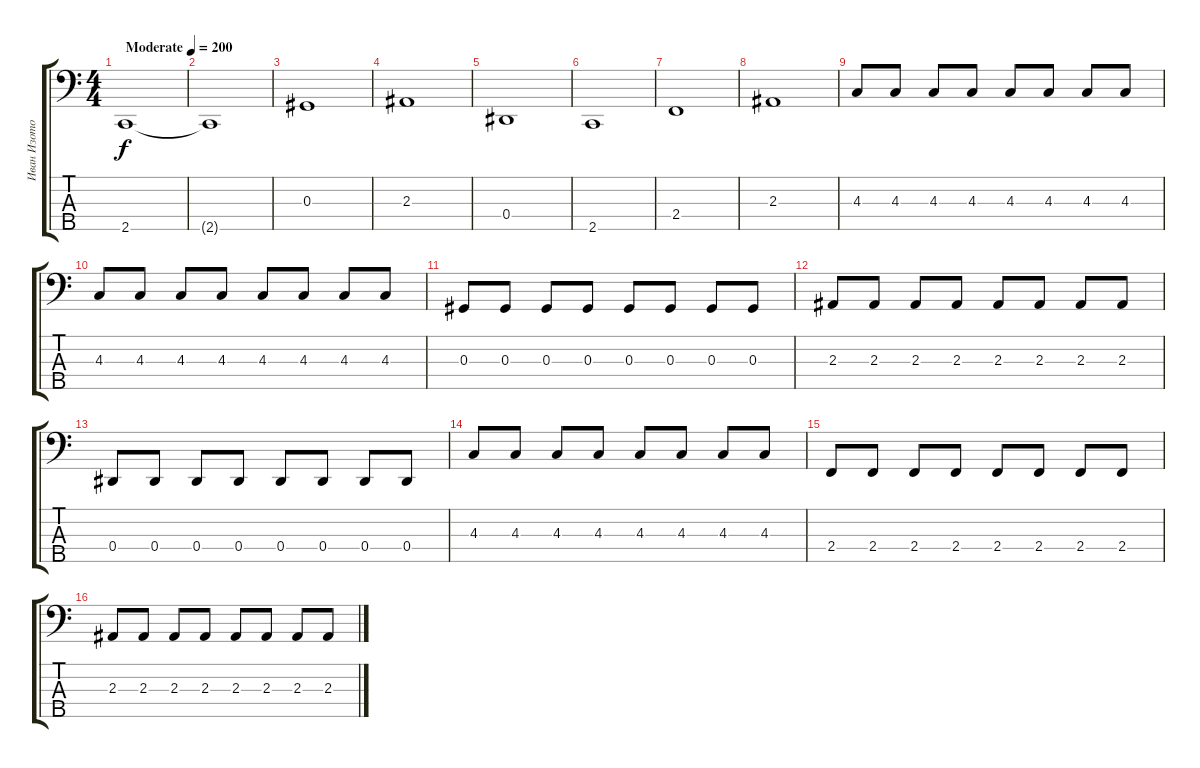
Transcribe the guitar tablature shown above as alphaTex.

\track ("Иван Изотов" "Иван Изото") {instrument electricbasspick}
\staff {score tabs}
\tuning (Gb2 Db2 Ab1 Eb1 Bb0) {hide}
\ts (4 4)
\tempo (200 "Moderate")
\clef f4
\ks c
2.5.1{dy f instrument electricbasspick} |
2.5{t}.1 |
0.3.1 |
2.3.1 |
0.4.1 |
2.5.1 |
2.4.1 |
2.3.1 |
4.3.8 4.3.8 4.3.8 4.3.8 4.3.8 4.3.8 4.3.8 4.3.8 |
4.3.8 4.3.8 4.3.8 4.3.8 4.3.8 4.3.8 4.3.8 4.3.8 |
0.3.8 0.3.8 0.3.8 0.3.8 0.3.8 0.3.8 0.3.8 0.3.8 |
2.3.8 2.3.8 2.3.8 2.3.8 2.3.8 2.3.8 2.3.8 2.3.8 |
0.4.8 0.4.8 0.4.8 0.4.8 0.4.8 0.4.8 0.4.8 0.4.8 |
4.3.8 4.3.8 4.3.8 4.3.8 4.3.8 4.3.8 4.3.8 4.3.8 |
2.4.8 2.4.8 2.4.8 2.4.8 2.4.8 2.4.8 2.4.8 2.4.8 |
2.3.8 2.3.8 2.3.8 2.3.8 2.3.8 2.3.8 2.3.8 2.3.8
